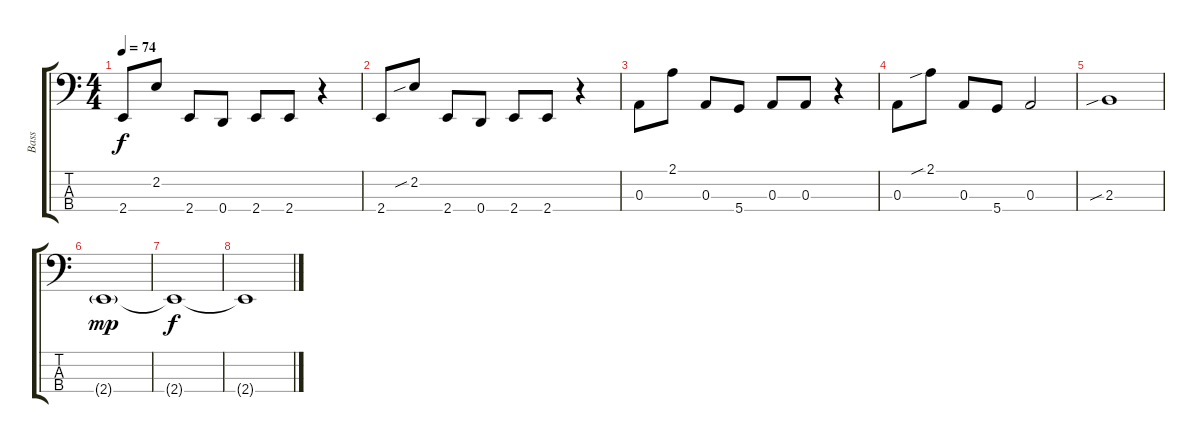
\track ("Bass" "Bass") {instrument electricbassfinger}
\staff {score tabs}
\tuning (G2 D2 A1 D1) {hide}
\ts (4 4)
\tempo 74
\clef f4
\ks c
2.4.8{dy f} 2.2.8 2.4.8 0.4.8 2.4.8 2.4.8 r.4 |
2.4.8 2.2{sib}.8 2.4.8 0.4.8 2.4.8 2.4.8 r.4 |
0.3.8 2.1.8 0.3.8 5.4.8 0.3.8 0.3.8 r.4 |
0.3.8 2.1{sib}.8 0.3.8 5.4.8 0.3.2 |
2.3{sib}.1 |
2.4{g}.1{dy mp} |
2.4{t}.1{dy f} |
2.4{t}.1
